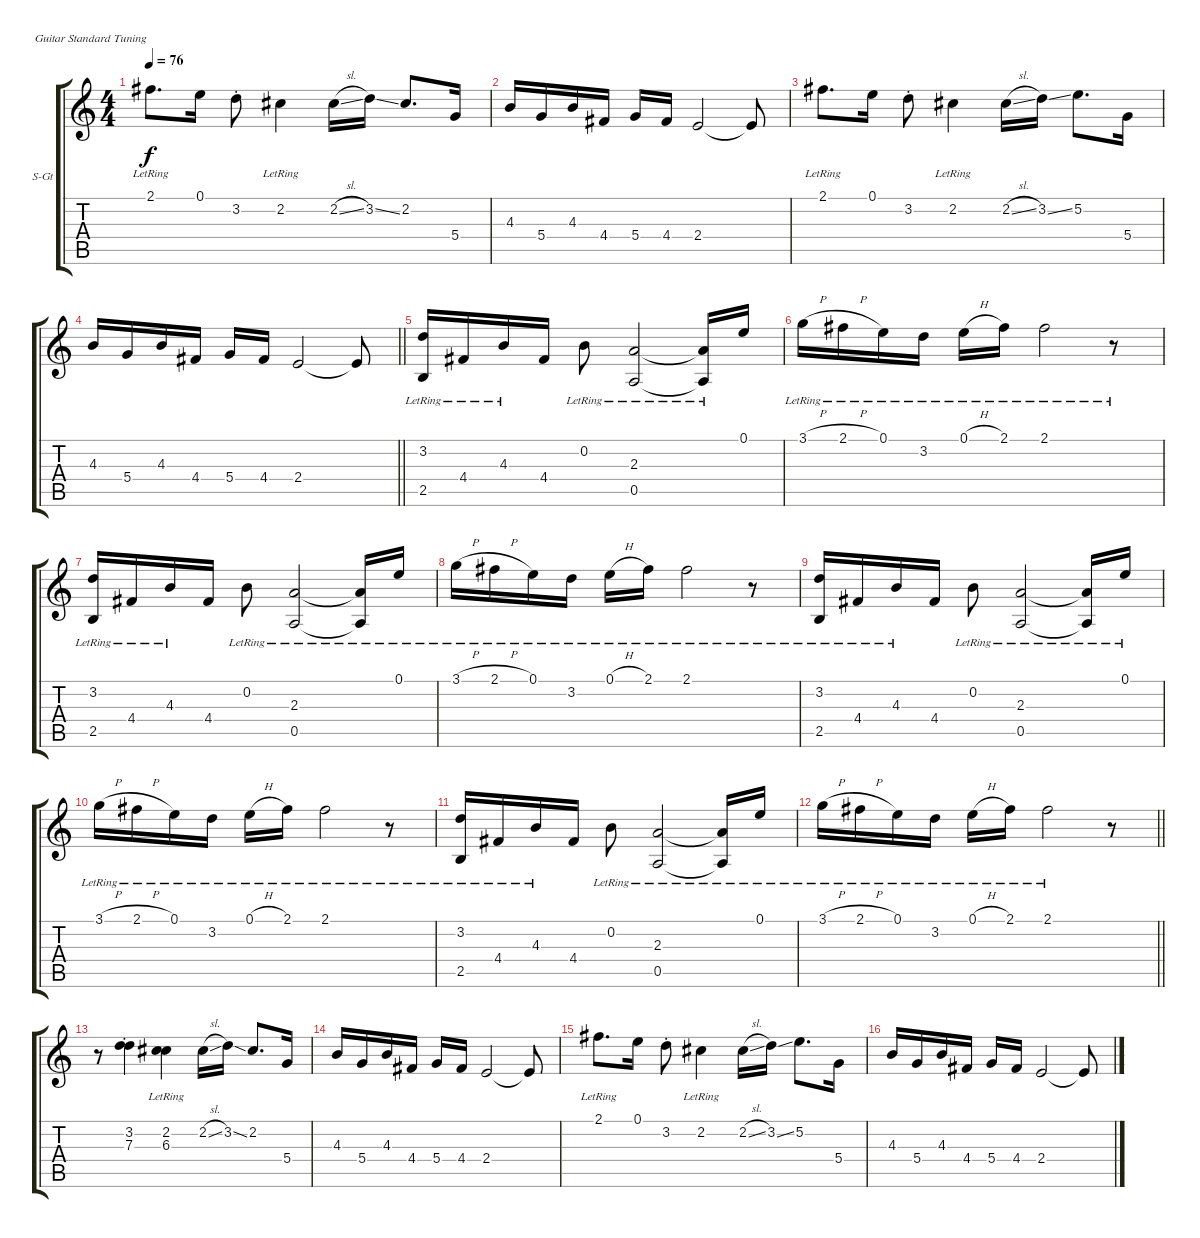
\bracketExtendMode groupsimilarinstruments
\firstSystemTrackNameOrientation horizontal
\otherSystemsTrackNameOrientation horizontal
\track ("Guitar 2" "S-Gt") {instrument acousticguitarsteel}
\staff {score tabs}
\tuning (E4 B3 G3 D3 A2 E2)
\ts (4 4)
\tempo 76
\clef g2
\ks c
2.1{lr}.8{d dy f} 0.1.16 3.2{st}.8 2.2{lr}.4 2.2{sl}.16 3.2{ss}.16 2.2.8{d} 5.4.16 |
4.3.16 5.4.16 4.3.16 4.4.16 5.4.16 4.4.16 2.4.2 2.4{t}.8 |
2.1{lr}.8{d} 0.1.16 3.2{st}.8 2.2{lr}.4 2.2{sl}.16 3.2{ss}.16 5.2.8{d} 5.4.16 |
\barLineRight lightlight
4.3.16 5.4.16 4.3.16 4.4.16 5.4.16 4.4.16 2.4.2 2.4{t}.8 |
(3.2{lr} 2.5{lr}).16 4.4{lr}.16 4.3{lr}.16 4.4.16 0.2{lr}.8 (2.3{lr} 0.5{lr}).2 (2.3{lr t} 0.5{lr t}).16 0.1.16 |
3.1{h lr}.16 2.1{h lr}.16 0.1{lr}.16 3.2{lr}.16 0.1{h lr}.16 2.1{lr}.16 2.1{lr}.2 r.8 |
(3.2{lr} 2.5{lr}).16 4.4{lr}.16 4.3{lr}.16 4.4.16 0.2{lr}.8 (2.3{lr} 0.5{lr}).2 (2.3{lr t} 0.5{lr t}).16 0.1{lr}.16 |
3.1{h lr}.16 2.1{h lr}.16 0.1{lr}.16 3.2{lr}.16 0.1{h lr}.16 2.1{lr}.16 2.1{lr}.2 r.8 |
(3.2{lr} 2.5{lr}).16 4.4{lr}.16 4.3{lr}.16 4.4.16 0.2{lr}.8 (2.3{lr} 0.5{lr}).2 (2.3{lr t} 0.5{lr t}).16 0.1{lr}.16 |
3.1{h lr}.16 2.1{h lr}.16 0.1{lr}.16 3.2{lr}.16 0.1{h lr}.16 2.1{lr}.16 2.1{lr}.2 r.8 |
(3.2{lr} 2.5{lr}).16 4.4{lr}.16 4.3{lr}.16 4.4.16 0.2{lr}.8 (2.3{lr} 0.5{lr}).2 (2.3{lr t} 0.5{lr t}).16 0.1{lr}.16 |
\barLineRight lightlight
3.1{h lr}.16 2.1{h lr}.16 0.1{lr}.16 3.2{lr}.16 0.1{h lr}.16 2.1{lr}.16 2.1{lr}.2 r.8 |
r.8 (3.2{st} 7.3{st}).4 (2.2{lr} 6.3).4 2.2{sl}.16 3.2{ss}.16 2.2.8{d} 5.4.16 |
4.3.16 5.4.16 4.3.16 4.4.16 5.4.16 4.4.16 2.4.2 2.4{t}.8 |
2.1{lr}.8{d} 0.1.16 3.2{st}.8 2.2{lr}.4 2.2{sl}.16 3.2{ss}.16 5.2.8{d} 5.4.16 |
4.3.16 5.4.16 4.3.16 4.4.16 5.4.16 4.4.16 2.4.2 2.4{t}.8
